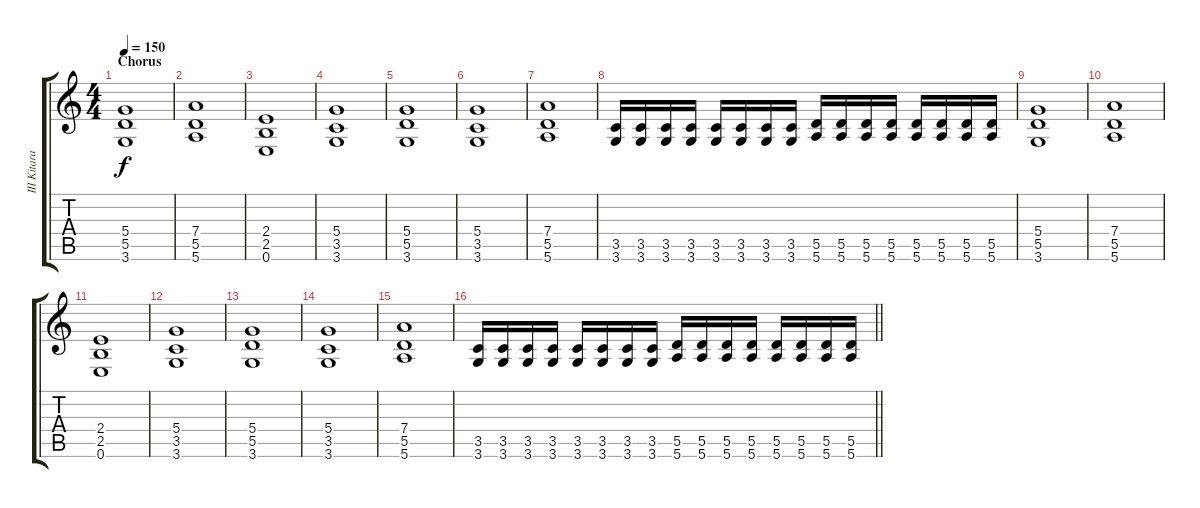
\track ("III Kitara" "III Kitara") {instrument distortionguitar}
\staff {score tabs}
\tuning (E4 B3 G3 D3 A2 E2) {hide}
\ts (4 4)
\section ("" "Chorus")
\tempo 150
\clef g2
\ks c
(5.4 5.5 3.6).1{dy f} |
(7.4 5.5 5.6).1 |
(2.4 2.5 0.6).1 |
(5.4 3.5 3.6).1 |
(5.4 5.5 3.6).1 |
(5.4 3.5 3.6).1 |
(7.4 5.5 5.6).1 |
(3.5 3.6).16 (3.5 3.6).16 (3.5 3.6).16 (3.5 3.6).16 (3.5 3.6).16 (3.5 3.6).16 (3.5 3.6).16 (3.5 3.6).16 (5.5 5.6).16 (5.5 5.6).16 (5.5 5.6).16 (5.5 5.6).16 (5.5 5.6).16 (5.5 5.6).16 (5.5 5.6).16 (5.5 5.6).16 |
(5.4 5.5 3.6).1 |
(7.4 5.5 5.6).1 |
(2.4 2.5 0.6).1 |
(5.4 3.5 3.6).1 |
(5.4 5.5 3.6).1 |
(5.4 3.5 3.6).1 |
(7.4 5.5 5.6).1 |
\barLineRight lightlight
(3.5 3.6).16 (3.5 3.6).16 (3.5 3.6).16 (3.5 3.6).16 (3.5 3.6).16 (3.5 3.6).16 (3.5 3.6).16 (3.5 3.6).16 (5.5 5.6).16 (5.5 5.6).16 (5.5 5.6).16 (5.5 5.6).16 (5.5 5.6).16 (5.5 5.6).16 (5.5 5.6).16 (5.5 5.6).16
